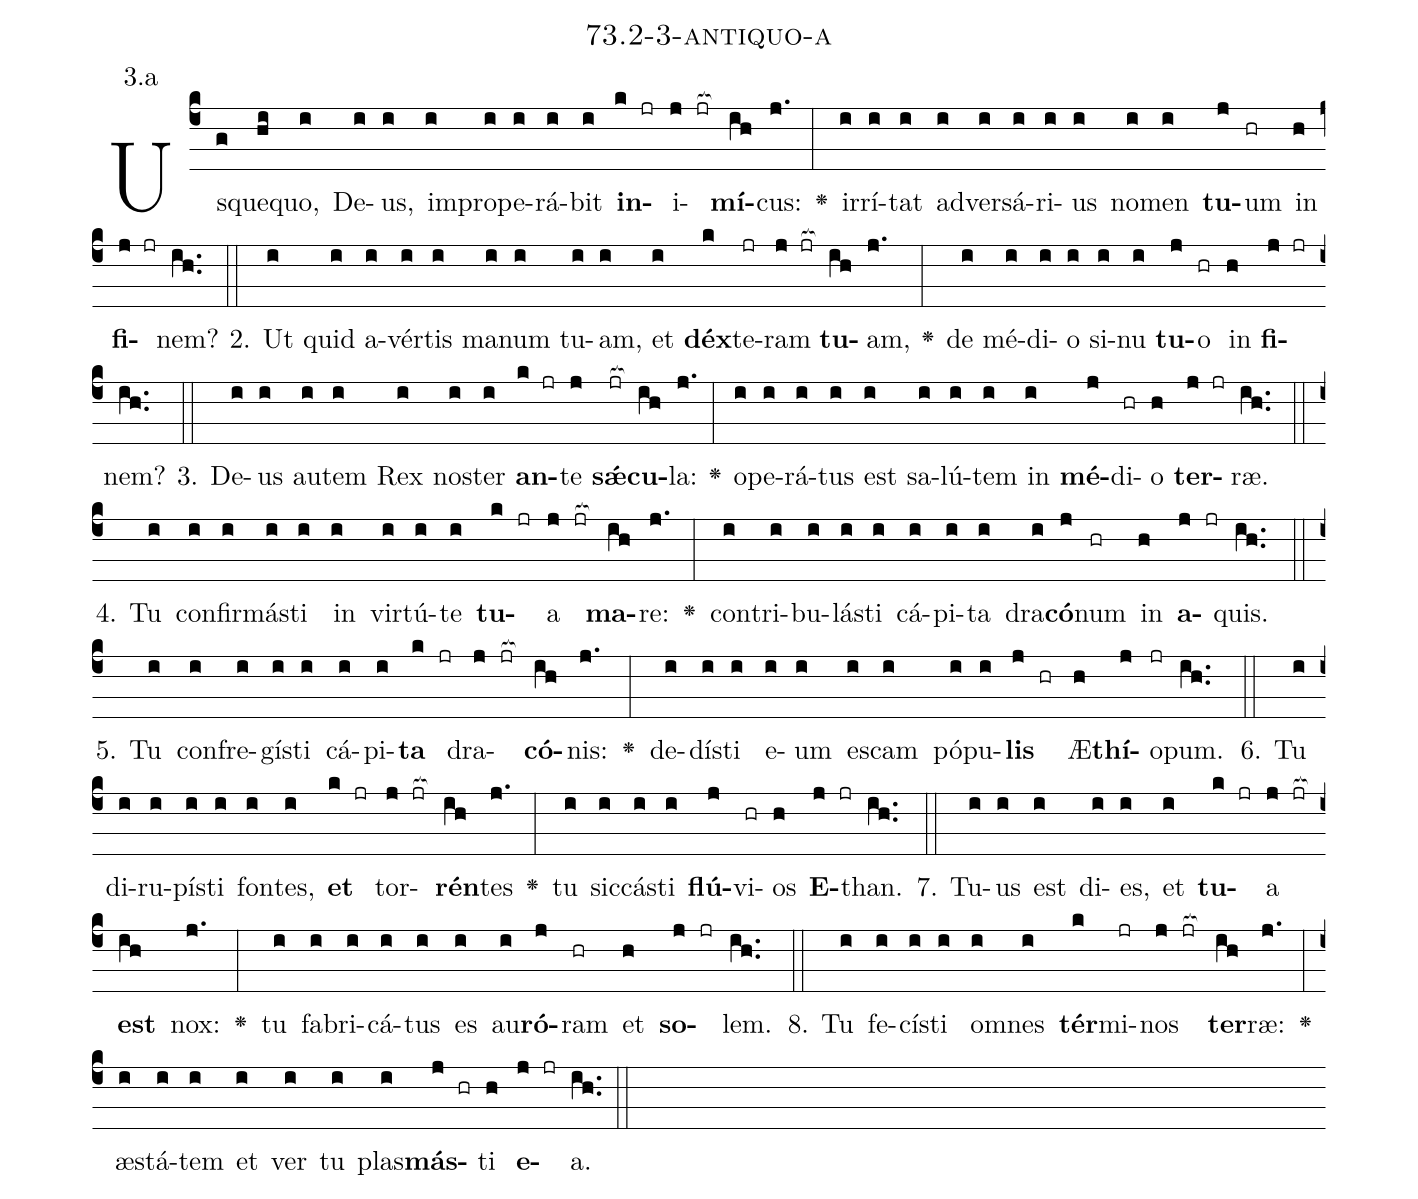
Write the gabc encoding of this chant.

name: 73.2-3-antiquo-a;
annotation: 3.a;
%%
(c4)Us(g)que(hi)quo,(i) De(i)us,(i) im(i)pro(i)pe(i)rá(i)bit(i) <b>in</b>(k jr)i(j jr[ocb:1{])<b>mí</b>(ih[ocb:0}])cus:(j.) <v>\greheightstar</v>(:) ir(i)rí(i)tat(i) ad(i)ver(i)sá(i)ri(i)us(i) no(i)men(i) <b>tu</b>(j)um(hr) in(h) <b>fi</b>(j jr)nem?(ih..) (::)
2. Ut(i) quid(i) a(i)vér(i)tis(i) ma(i)num(i) tu(i)am,(i) et(i) <b>déx</b>(k)te(jr)ram(j jr[ocb:1{]) <b>tu</b>(ih[ocb:0}])am,(j.) <v>\greheightstar</v>(:) de(i) mé(i)di(i)o(i) si(i)nu(i) <b>tu</b>(j)o(hr) in(h) <b>fi</b>(j jr)nem?(ih..) (::)
3. De(i)us(i) au(i)tem(i) Rex(i) nos(i)ter(i) <b>an</b>(k jr)te(j) <b>sǽ</b>(jr[ocb:1{])<b>cu</b>(ih[ocb:0}])la:(j.) <v>\greheightstar</v>(:) o(i)pe(i)rá(i)tus(i) est(i) sa(i)lú(i)tem(i) in(i) <b>mé</b>(j)di(hr)o(h) <b>ter</b>(j jr)ræ.(ih..) (::)
4. Tu(i) con(i)fir(i)más(i)ti(i) in(i) vir(i)tú(i)te(i) <b>tu</b>(k jr)a(j jr[ocb:1{]) <b>ma</b>(ih[ocb:0}])re:(j.) <v>\greheightstar</v>(:) con(i)tri(i)bu(i)lás(i)ti(i) cá(i)pi(i)ta(i) dra(i)<b>có</b>(j)num(hr) in(h) <b>a</b>(j jr)quis.(ih..) (::)
5. Tu(i) con(i)fre(i)gís(i)ti(i) cá(i)pi(i)<b>ta</b>(k jr) dra(j jr[ocb:1{])<b>có</b>(ih[ocb:0}])nis:(j.) <v>\greheightstar</v>(:) de(i)dís(i)ti(i) e(i)um(i) es(i)cam(i) pó(i)pu(i)<b>lis</b>(j hr) Æ(h)<b>thí</b>(j)o(jr)pum.(ih..) (::)
6. Tu(i) di(i)ru(i)pís(i)ti(i) fon(i)tes,(i) <b>et</b>(k jr) tor(j jr[ocb:1{])<b>rén</b>(ih[ocb:0}])tes(j.) <v>\greheightstar</v>(:) tu(i) sic(i)cás(i)ti(i) <b>flú</b>(j)vi(hr)os(h) <b>E</b>(j jr)than.(ih..) (::)
7. Tu(i)us(i) est(i) di(i)es,(i) et(i) <b>tu</b>(k jr)a(j jr[ocb:1{]) <b>est</b>(ih[ocb:0}]) nox:(j.) <v>\greheightstar</v>(:) tu(i) fa(i)bri(i)cá(i)tus(i) es(i) au(i)<b>ró</b>(j)ram(hr) et(h) <b>so</b>(j jr)lem.(ih..) (::)
8. Tu(i) fe(i)cís(i)ti(i) om(i)nes(i) <b>tér</b>(k)mi(jr)nos(j jr[ocb:1{]) <b>ter</b>(ih[ocb:0}])ræ:(j.) <v>\greheightstar</v>(:) æs(i)tá(i)tem(i) et(i) ver(i) tu(i) plas(i)<b>más</b>(j hr)ti(h) <b>e</b>(j jr)a.(ih..) (::)
